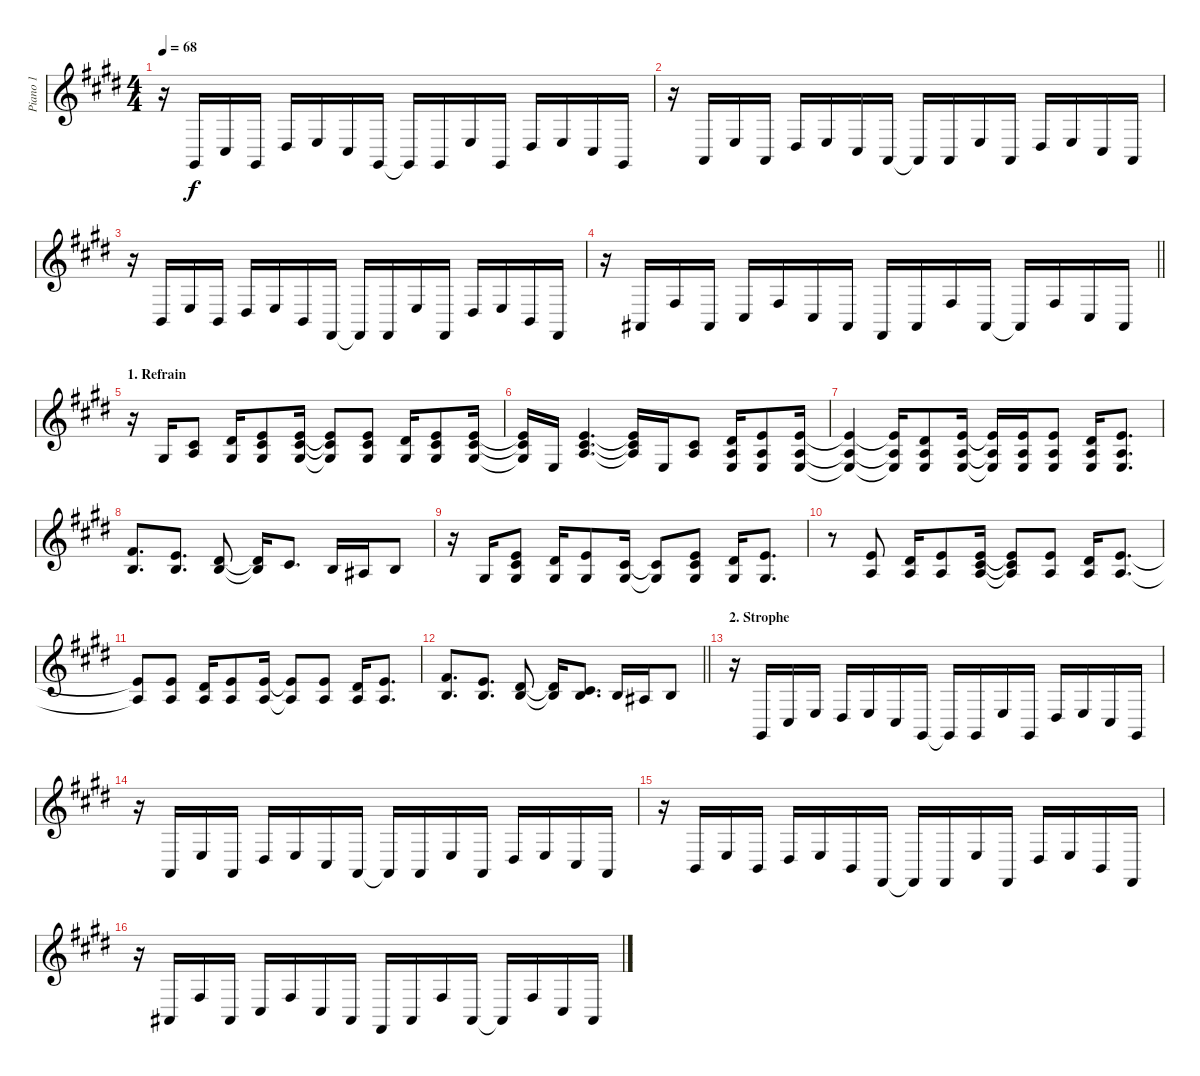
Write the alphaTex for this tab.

\track ("Piano 1" "Piano 1") {instrument acousticgrandpiano}
\staff {score}
\tuning (E4 B3 G3 D3 A2 E2) {hide}
\ts (4 4)
\tempo 68
\clef g2
\ks e
r.16{dy f} 4.6.16 4.5.16{beam merge} 4.6.16{beam split} 1.4.16 2.4.16 4.5.16{beam merge} 4.6.16{beam split} 4.6{t}.16 4.6.16 2.4.16{beam merge} 4.6.16{beam split} 1.4.16 2.4.16 4.5.16{beam merge} 4.6.16 |
r.16 0.5.16 2.4.16 0.5.16 1.4.16 2.4.16 4.5.16 0.5.16 0.5{t}.16 0.5.16 2.4.16 0.5.16 1.4.16 2.4.16 4.5.16 0.5.16 |
r.16 2.5.16 2.4.16 2.5.16 1.4.16 2.4.16 2.5.16 2.6.16 2.6{t}.16 2.6.16 2.4.16 2.6.16 1.4.16 2.4.16 2.5.16 2.6.16 |
\barLineRight lightlight
r.16 1.5.16 4.4.16 1.5.16 4.5.16 4.4.16 4.5.16 1.5.16 2.6.16 1.5.16 4.4.16 1.5.16 1.5{t}.16 4.4.16 4.5.16 1.5.16 |
\section ("" "1. Refrain")
r.16 1.3.16 (2.2 2.3).8 (4.2 1.3).16 (0.1 2.2 1.3).8 (0.1 2.2 1.3).16 (0.1{t} 2.2{t} 1.3{t}).8 (0.1 2.2 1.3).8 (4.2 1.3).16 (0.1 2.2 1.3).8 (0.1 2.2 1.3).16 |
(0.1{t} 2.2{t} 1.3{t}).16 2.4.16 (0.1 2.2 2.3).4{d} (0.1{t} 2.2{t} 2.3{t}).16 2.4.16 (2.2 2.3).8 (4.2 2.3 2.4).16 (0.1 2.3 2.4).8 (0.1 2.3 2.4).16 |
(0.1{t} 2.3{t} 2.4{t}).4 (0.1{t} 2.3{t} 2.4{t}).16 (4.2 2.3 2.4).8 (0.1 2.3 2.4).16 (0.1{t} 2.3{t} 2.4{t}).16 (0.1 2.3 2.4).16 (0.1 2.3 2.4).8 (4.2 2.3 2.4).16 (0.1 2.3 2.4).8{d} |
(2.1 0.2).8{d} (0.1 0.2).8{d} (0.2 8.3).8 (0.2{t} 8.3{t}).16 2.2.8{d} 0.2.16 3.3.16 0.2.8 |
r.16 1.3.16 (0.1 2.2 1.3).8 (4.2 1.3).16 (0.1 1.3).8 (2.2 1.3).16 (2.2{t} 1.3{t}).8 (0.1 2.2 1.3).8 (4.2 1.3).16 (0.1 1.3).8{d} |
r.8 (0.1 2.3).8 (4.2 2.3).16 (0.1 2.3).8 (0.1 2.2 2.3).16 (0.1{t} 2.2{t} 2.3{t}).8 (0.1 2.3).8 (4.2 2.3).16 (0.1 2.3).8{d} |
(0.1{t} 2.3{t}).8 (0.1 2.3).8 (4.2 2.3).16 (0.1 2.3).8 (0.1 2.3).16 (0.1{t} 2.3{t}).8 (0.1 2.3).8 (4.2 2.3).16 (0.1 2.3).8{d} |
\barLineRight lightlight
(2.1 0.2).8{d} (0.1 0.2).8{d} (0.2 8.3).8 (0.2{t} 8.3{t}).16 (2.2 4.3).8{d} 0.2.16 3.3.16 0.2.8 |
\section ("" "2. Strophe")
r.16 4.6.16 4.5.16{beam merge} 2.4.16{beam split} 1.4.16 2.4.16 4.5.16{beam merge} 4.6.16{beam split} 4.6{t}.16 4.6.16 2.4.16{beam merge} 4.6.16{beam split} 1.4.16 2.4.16 4.5.16{beam merge} 4.6.16 |
r.16 0.5.16 2.4.16 0.5.16 1.4.16 2.4.16 4.5.16 0.5.16 0.5{t}.16 0.5.16 2.4.16 0.5.16 1.4.16 2.4.16 4.5.16 0.5.16 |
r.16 2.5.16 2.4.16 2.5.16 1.4.16 2.4.16 2.5.16 2.6.16 2.6{t}.16 2.6.16 2.4.16 2.6.16 1.4.16 2.4.16 2.5.16 2.6.16 |
r.16 1.5.16 4.4.16 1.5.16 4.5.16 4.4.16 4.5.16 1.5.16 2.6.16 1.5.16 4.4.16 1.5.16 1.5{t}.16 4.4.16 4.5.16 1.5.16
